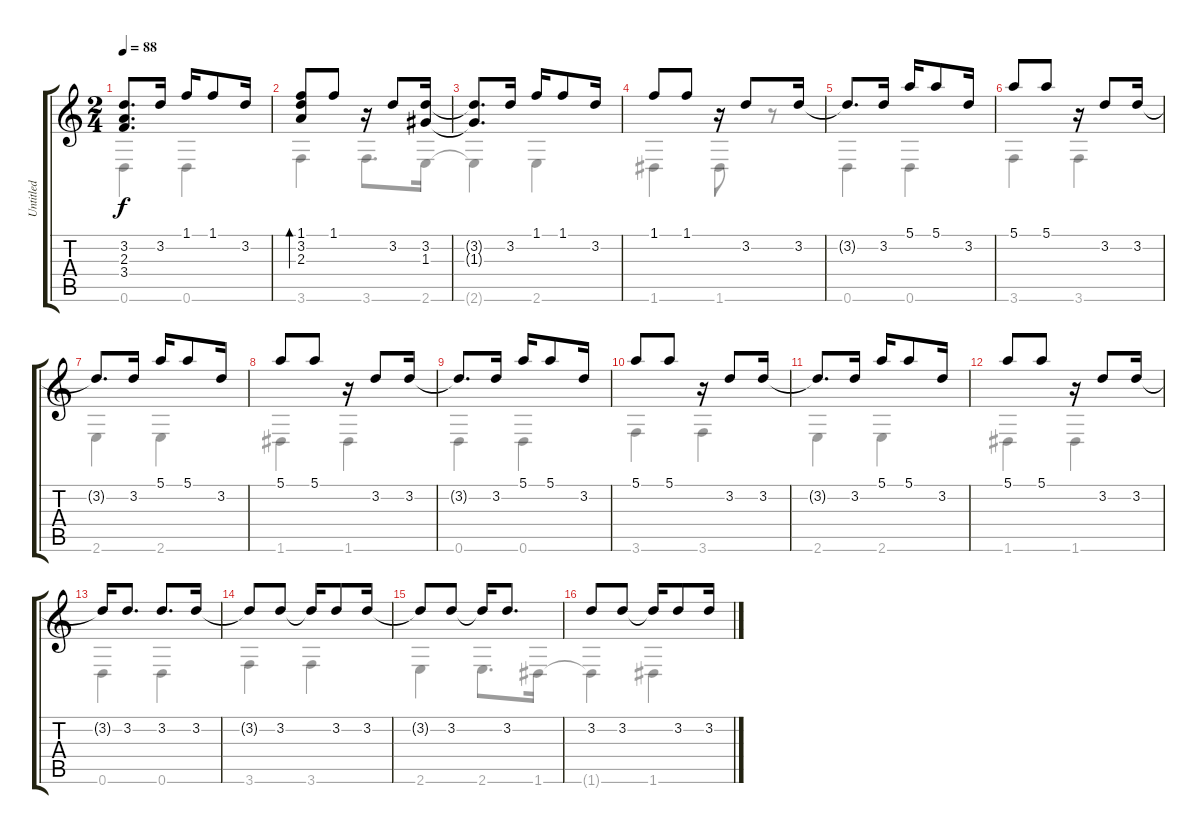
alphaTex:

\track ("Untitled" "Untitled") {instrument acousticguitarnylon}
\staff {score tabs}
\tuning (E4 B3 G3 D3 A2 D2) {hide}
\voice
\ts (2 4)
\tempo 88
\clef g2
\ks c
(3.2{t} 2.3{t} 3.4{t}).8{d dy f} 3.2.16 1.1.16 1.1.8 3.2.16 |
(1.1 3.2 2.3).8{bd 30} 1.1.8 r.16 3.2.8 (3.2 1.3).16 |
(3.2{t} 1.3{t}).8{d} 3.2.16 1.1.16 1.1.8 3.2.16 |
1.1.8 1.1.8 r.16 3.2.8 3.2.16 |
3.2{t}.8{d} 3.2.16 5.1.16 5.1.8 3.2.16 |
5.1.8 5.1.8 r.16 3.2.8 3.2.16 |
3.2{t}.8{d} 3.2.16 5.1.16 5.1.8 3.2.16 |
5.1.8 5.1.8 r.16 3.2.8 3.2.16 |
3.2{t}.8{d} 3.2.16 5.1.16 5.1.8 3.2.16 |
5.1.8 5.1.8 r.16 3.2.8 3.2.16 |
3.2{t}.8{d} 3.2.16 5.1.16 5.1.8 3.2.16 |
5.1.8 5.1.8 r.16 3.2.8 3.2.16 |
3.2{t}.16 3.2.8{d} 3.2.8{d} 3.2.16 |
3.2{t}.8 3.2.8 3.2{t}.16 3.2.8 3.2.16 |
3.2{t}.8 3.2.8 3.2{t}.16 3.2.8{d} |
3.2.8 3.2.8 3.2{t}.16 3.2.8 3.2.16
\voice
\clef g2
\ottava regular
\simile none
\ks c
0.6{t}.4{dy f} 0.6.4 |
3.6.4 3.6.8{d} 2.6.16 |
2.6{t}.4 2.6.4 |
1.6.4 1.6.8 r.8 |
0.6.4 0.6.4 |
3.6.4 3.6.4 |
2.6.4 2.6.4 |
1.6.4 1.6.4 |
0.6.4 0.6.4 |
3.6.4 3.6.4 |
2.6.4 2.6.4 |
1.6.4 1.6.4 |
0.6.4 0.6.4 |
3.6.4 3.6.4 |
2.6.4 2.6.8{d} 1.6.16 |
1.6{t}.4 1.6.4
